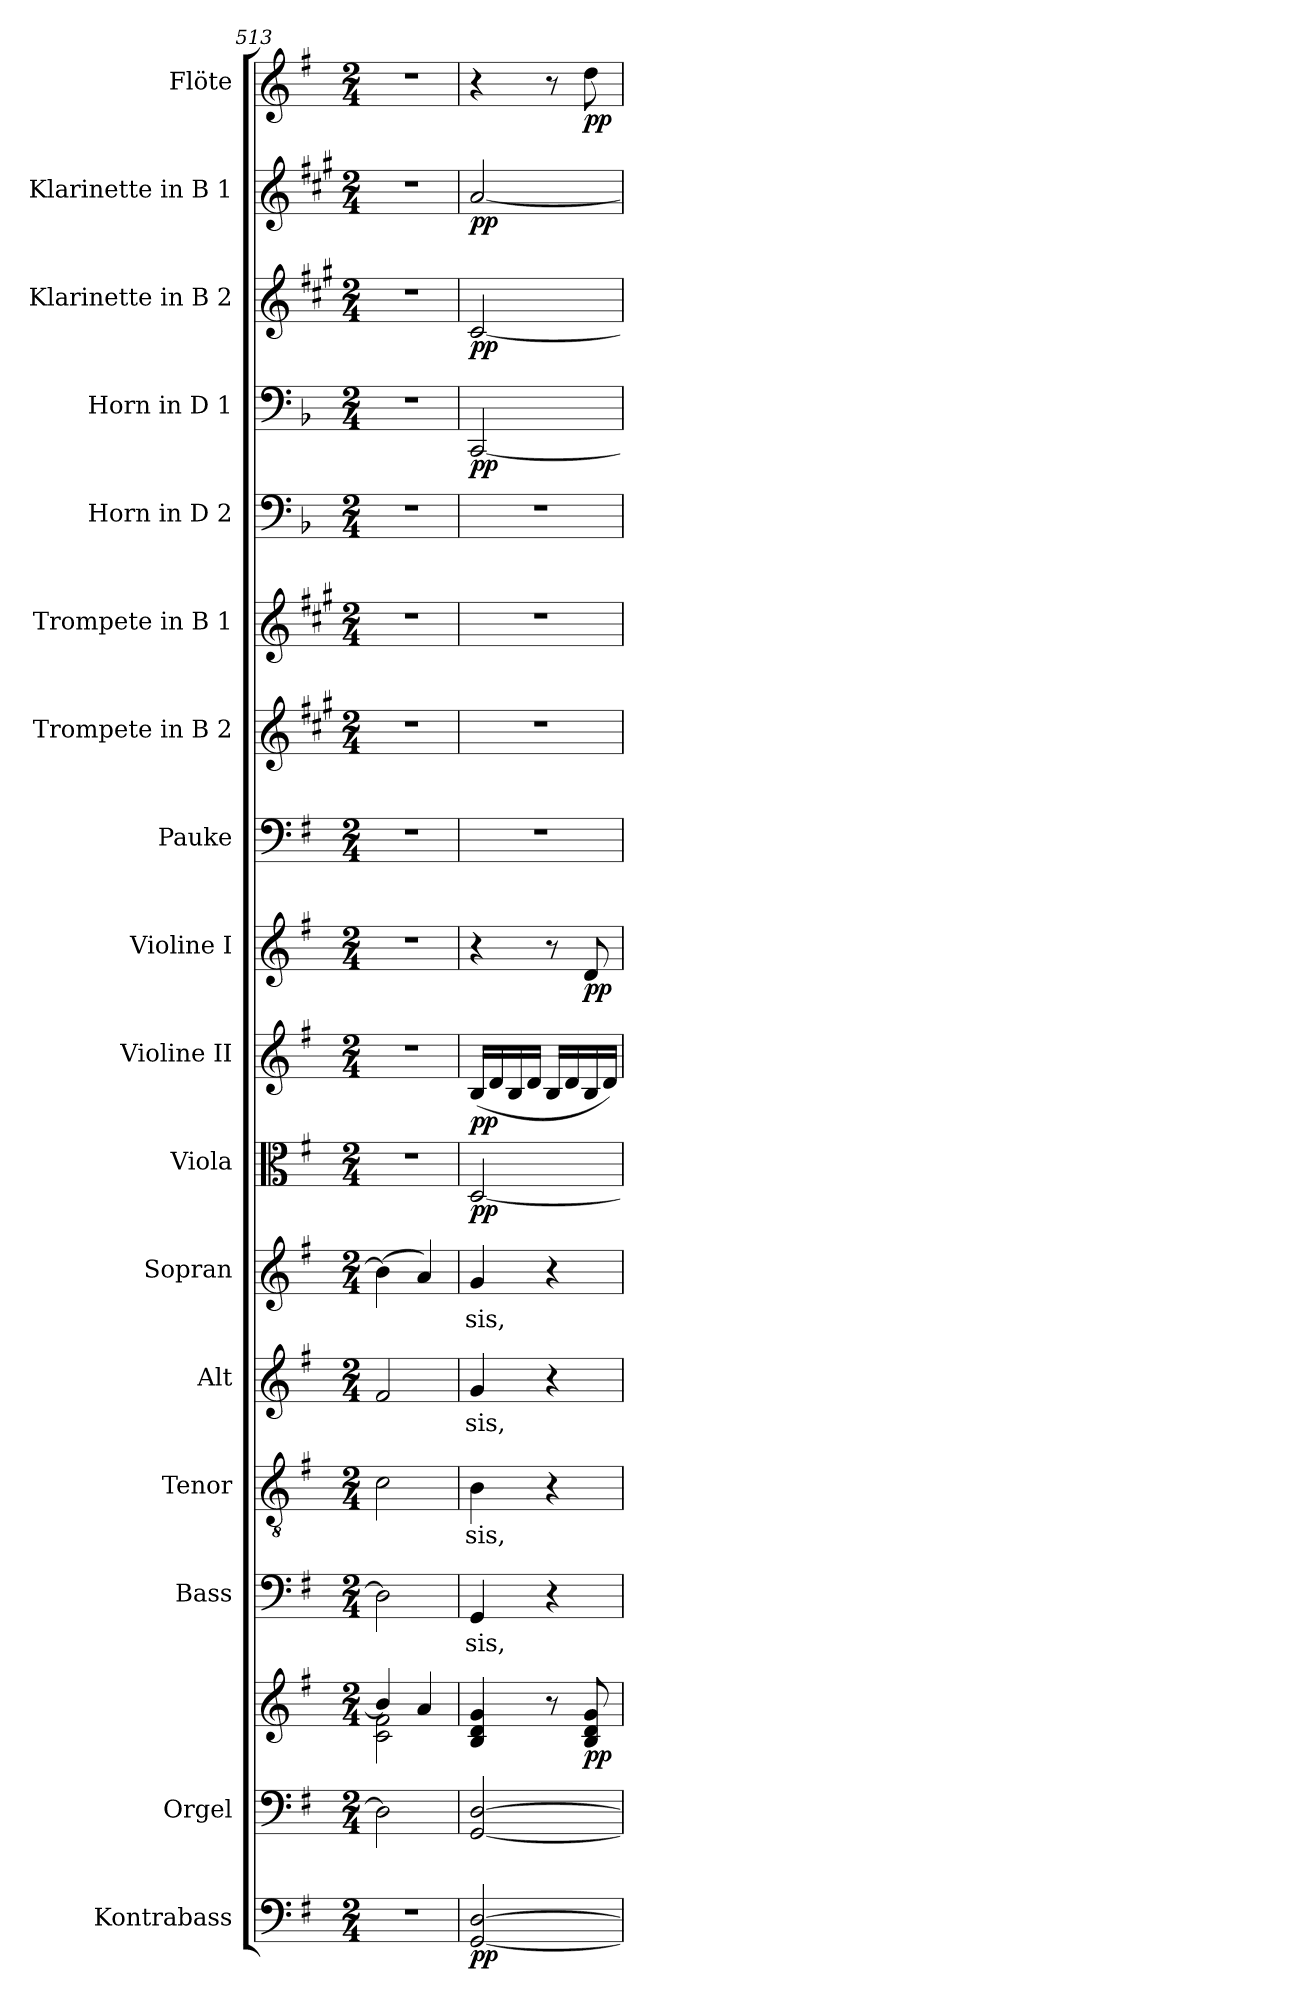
**kern	**dynam	**kern	**kern	**dynam	**kern	**text	**kern	**text	**kern	**text	**kern	**text	**kern	**dynam	**kern	**dynam	**kern	**dynam	**kern	**kern	**kern	**kern	**kern	**dynam	**kern	**dynam	**kern	**dynam	**kern	**dynam
*part17	*part17	*part16	*part16	*part16	*part15	*part15	*part14	*part14	*part13	*part13	*part12	*part12	*part11	*part11	*part10	*part10	*part9	*part9	*part8	*part7	*part6	*part5	*part4	*part4	*part3	*part3	*part2	*part2	*part1	*part1
*staff18	*staff18	*staff17	*staff16	*staff16/17	*staff15	*staff15	*staff14	*staff14	*staff13	*staff13	*staff12	*staff12	*staff11	*staff11	*staff10	*staff10	*staff9	*staff9	*staff8	*staff7	*staff6	*staff5	*staff4	*staff4	*staff3	*staff3	*staff2	*staff2	*staff1	*staff1
*I"Kontrabass	*	*I"Orgel	*	*	*I"Bass	*	*I"Tenor	*	*I"Alt	*	*I"Sopran	*	*I"Viola	*	*I"Violine II	*	*I"Violine I	*	*I"Pauke	*I"Trompete in B 2	*I"Trompete in B 1	*I"Horn in D 2	*I"Horn in D 1	*	*I"Klarinette in B 2	*	*I"Klarinette in B 1	*	*I"Flöte	*
*I'Kb.	*	*I'Org.	*	*	*I'B	*	*I'T	*	*I'A	*	*I'S	*	*I'Vla.	*	*I'Vl. II	*	*I'Vl. I	*	*I'Pk.	*I'Trp. 2	*I'Trp. 1	*I'Hrn. 2	*I'Hrn. 1	*	*I'Kl. 2	*	*I'Kl. 1	*	*I'Fl.	*
*clefF4	*	*clefF4	*clefG2	*	*clefF4	*	*clefGv2	*	*clefG2	*	*clefG2	*	*clefC3	*	*clefG2	*	*clefG2	*	*clefF4	*clefG2	*clefG2	*clefF4	*clefF4	*	*clefG2	*	*clefG2	*	*clefG2	*
*ITrd7c12	*	*	*	*	*	*	*	*	*	*	*	*	*	*	*	*	*	*	*	*ITrd1c2	*ITrd1c2	*ITrd-1c-2	*ITrd-1c-2	*	*ITrd1c2	*	*ITrd1c2	*	*	*
*k[f#]	*	*k[f#]	*k[f#]	*	*k[f#]	*	*k[f#]	*	*k[f#]	*	*k[f#]	*	*k[f#]	*	*k[f#]	*	*k[f#]	*	*k[f#]	*k[f#]	*k[f#]	*k[f#]	*k[f#]	*	*k[f#]	*	*k[f#]	*	*k[f#]	*
*G:	*	*G:	*G:	*	*G:	*	*G:	*	*G:	*	*G:	*	*G:	*	*G:	*	*G:	*	*G:	*G:	*G:	*G:	*G:	*	*G:	*	*G:	*	*G:	*
*M2/4	*	*M2/4	*M2/4	*	*M2/4	*	*M2/4	*	*M2/4	*	*M2/4	*	*M2/4	*	*M2/4	*	*M2/4	*	*M2/4	*M2/4	*M2/4	*M2/4	*M2/4	*	*M2/4	*	*M2/4	*	*M2/4	*
=513	=513	=513	=513	=513	=513	=513	=513	=513	=513	=513	=513	=513	=513	=513	=513	=513	=513	=513	=513	=513	=513	=513	=513	=513	=513	=513	=513	=513	=513	=513
*	*	*	*^	*	*	*	*	*	*	*	*	*	*	*	*	*	*	*	*	*	*	*	*	*	*	*	*	*	*	*
2r	.	2D\]	4b/]	2c\ 2f#\	.	2D\]	.	2c\	.	2f#/	.	(>4b\]	.	2r	.	2r	.	2r	.	2r	2r	2r	2r	2r	.	2r	.	2r	.	2r	.
.	.	.	4a/	.	.	.	.	.	.	.	.	4a/)	.	.	.	.	.	.	.	.	.	.	.	.	.	.	.	.	.	.	.
*	*	*	*v	*v	*	*	*	*	*	*	*	*	*	*	*	*	*	*	*	*	*	*	*	*	*	*	*	*	*	*	*
=514	=514	=514	=514	=514	=514	=514	=514	=514	=514	=514	=514	=514	=514	=514	=514	=514	=514	=514	=514	=514	=514	=514	=514	=514	=514	=514	=514	=514	=514	=514
!	!LO:DY:b	!	!	!	!	!LO:LY:b	!	!LO:LY:b	!	!LO:LY:b	!	!LO:LY:b	!	!LO:DY:b	!	!LO:DY:b	!	!	!	!	!	!	!	!LO:DY:b	!	!LO:DY:b	!	!LO:DY:b	!	!
[2GGG/ [2DD/	pp	[2GG/ [2D/	4B/ 4d/ 4g/	.	4GG/	-sis,	4B\	-sis,	4g/	-sis,	4g/	-sis,	[2D/	pp	(<16B/LL	pp	4r	.	2r	2r	2r	2r	[2DD/	pp	[2B/	pp	[2g/	pp	4r	.
.	.	.	.	.	.	.	.	.	.	.	.	.	.	.	16d/	.	.	.	.	.	.	.	.	.	.	.	.	.	.	.
.	.	.	.	.	.	.	.	.	.	.	.	.	.	.	16B/	.	.	.	.	.	.	.	.	.	.	.	.	.	.	.
.	.	.	.	.	.	.	.	.	.	.	.	.	.	.	16d/JJ	.	.	.	.	.	.	.	.	.	.	.	.	.	.	.
.	.	.	8r	.	4r	.	4r	.	4r	.	4r	.	.	.	16B/LL	.	8r	.	.	.	.	.	.	.	.	.	.	.	8r	.
.	.	.	.	.	.	.	.	.	.	.	.	.	.	.	16d/	.	.	.	.	.	.	.	.	.	.	.	.	.	.	.
!	!	!	!	!LO:DY:b	!	!	!	!	!	!	!	!	!	!	!	!	!	!LO:DY:b	!	!	!	!	!	!	!	!	!	!	!	!LO:DY:b
.	.	.	8B/ 8d/ 8g/	pp	.	.	.	.	.	.	.	.	.	.	16B/	.	8d/	pp	.	.	.	.	.	.	.	.	.	.	8dd\	pp
.	.	.	.	.	.	.	.	.	.	.	.	.	.	.	16d/JJ)	.	.	.	.	.	.	.	.	.	.	.	.	.	.	.
=	=	=	=	=	=	=	=	=	=	=	=	=	=	=	=	=	=	=	=	=	=	=	=	=	=	=	=	=	=	=
*-	*-	*-	*-	*-	*-	*-	*-	*-	*-	*-	*-	*-	*-	*-	*-	*-	*-	*-	*-	*-	*-	*-	*-	*-	*-	*-	*-	*-	*-	*-
